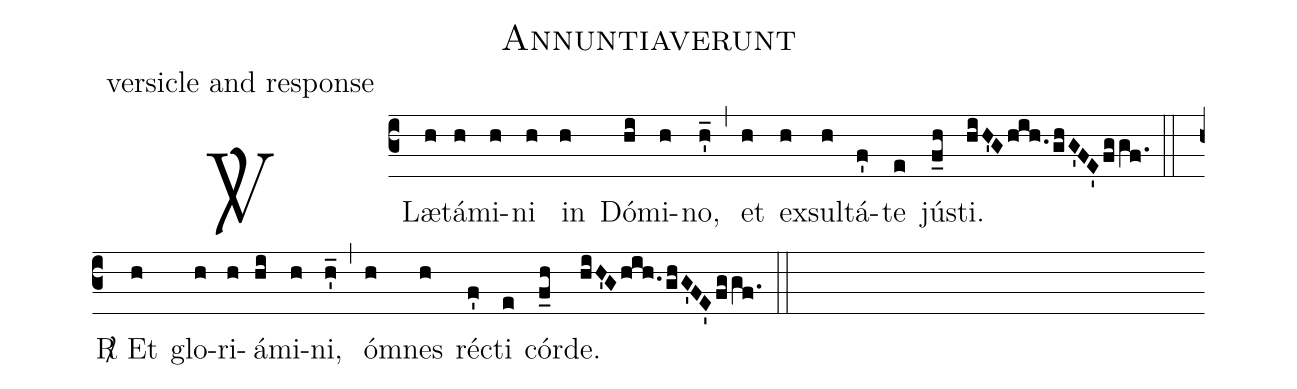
name: Annuntiaverunt;
office-part: versicle and response;
def-m1:\ifx\vrlinebreak\undefined\else;
def-m2:\fi;
%%
% The syntax in this part is called gabc. Please refer to http://home.gna.org/gregorio/gabc/#basis

(c3)<sp>V/</sp>~Læ(h)tá(h)mi(h)ni(h) in(h) Dó(hi)mi(h)no,(h'_) (,) et(h) ex(h)sul(h)tá(f')te(e) jú(f_h)sti.(hiH'Ghih.ghG'FE'fggf.) (::[em1]Z[em2])
<sp>R/</sp>~Et(h) glo(h)ri(h)á(hi)mi(h)ni,(h'_) (,) óm(h)nes(h) ré(f')cti(e) cór(f_h)de.(hiH'Ghih.ghG'FE'fggf.) (::)
